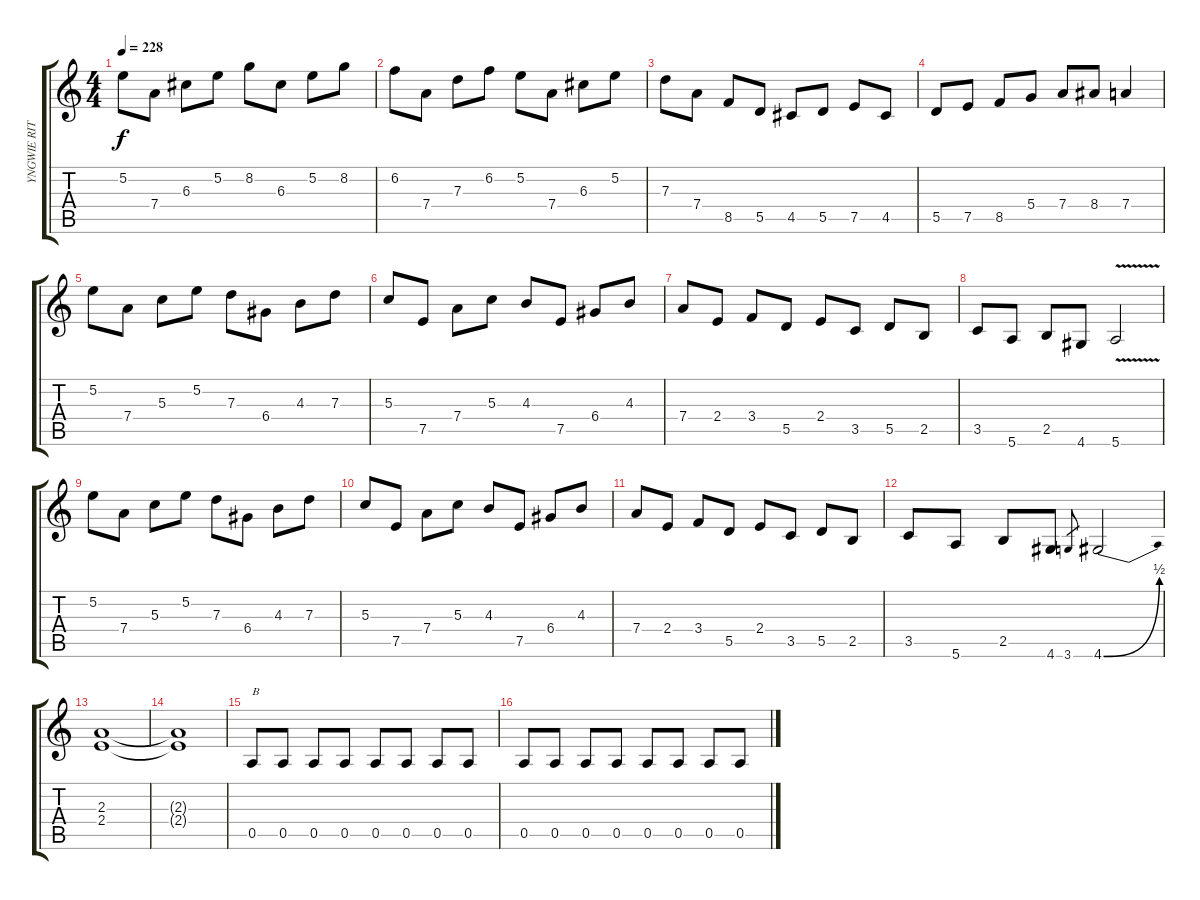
\track ("YNGWIE RITHMIC GUITAR" "YNGWIE RIT") {instrument distortionguitar}
\staff {score tabs}
\tuning (E4 B3 G3 D3 A2 E2) {hide}
\ts (4 4)
\tempo 228
\clef g2
\ks c
5.2.8{dy f} 7.4.8 6.3.8 5.2.8 8.2.8 6.3.8 5.2.8 8.2.8 |
6.2.8 7.4.8 7.3.8 6.2.8 5.2.8 7.4.8 6.3.8 5.2.8 |
7.3.8 7.4.8 8.5.8 5.5.8 4.5.8 5.5.8 7.5.8 4.5.8 |
5.5.8 7.5.8 8.5.8 5.4.8 7.4.8 8.4.8 7.4.4 |
5.2.8 7.4.8 5.3.8 5.2.8 7.3.8 6.4.8 4.3.8 7.3.8 |
5.3.8 7.5.8 7.4.8 5.3.8 4.3.8 7.5.8 6.4.8 4.3.8 |
7.4.8 2.4.8 3.4.8 5.5.8 2.4.8 3.5.8 5.5.8 2.5.8 |
3.5.8 5.6.8 2.5.8 4.6.8 5.6{v}.2 |
5.2.8 7.4.8 5.3.8 5.2.8 7.3.8 6.4.8 4.3.8 7.3.8 |
5.3.8 7.5.8 7.4.8 5.3.8 4.3.8 7.5.8 6.4.8 4.3.8 |
7.4.8 2.4.8 3.4.8 5.5.8 2.4.8 3.5.8 5.5.8 2.5.8 |
3.5.8 5.6.8 2.5.8 4.6.8 3.6.8{gr} 4.6{be (bend 0 0 60 2)}.2 |
(2.3 2.4).1 |
(2.3{t} 2.4{t}).1 |
0.5.8{txt "B"} 0.5.8 0.5.8 0.5.8 0.5.8 0.5.8 0.5.8 0.5.8 |
0.5.8 0.5.8 0.5.8 0.5.8 0.5.8 0.5.8 0.5.8 0.5.8
